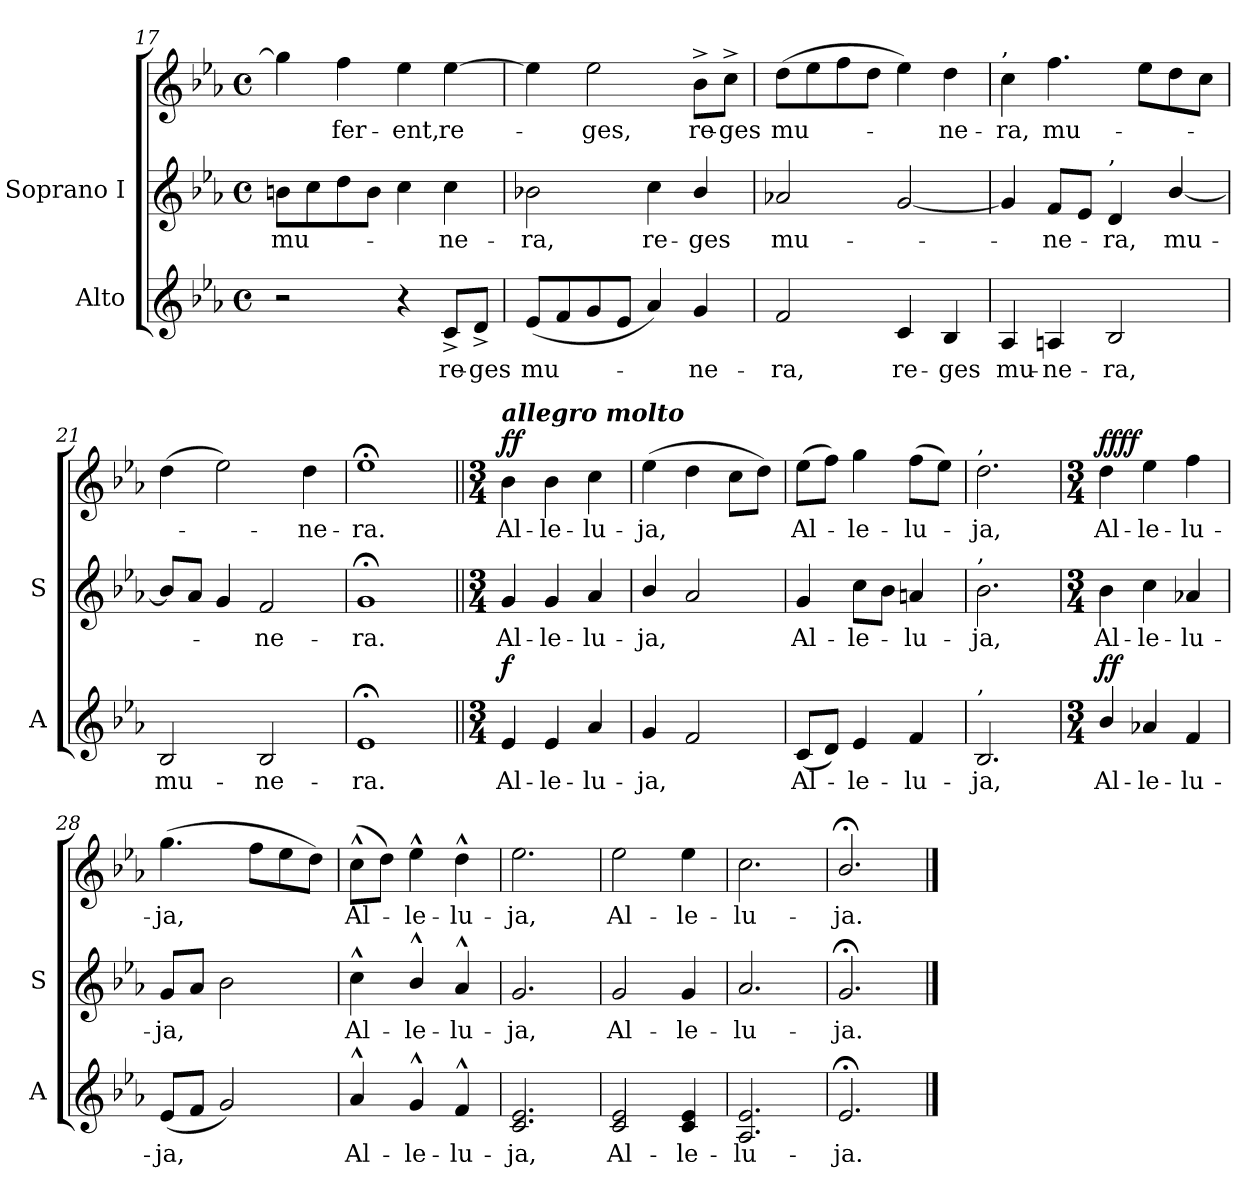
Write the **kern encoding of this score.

**kern	**text	**dynam	**kern	**text	**kern	**text	**dynam
*part2	*part2	*part2	*part1	*part1	*part1	*part1	*part1
*staff3	*staff3	*staff3	*staff2	*staff2	*staff1	*staff1	*staff1/2
*I"Alto	*	*	*I"Soprano I	*	*	*	*
*I'A	*	*	*I'S	*	*	*	*
*clefG2	*	*	*clefG2	*	*clefG2	*	*
*k[b-e-a-]	*	*	*k[b-e-a-]	*	*k[b-e-a-]	*	*
*E-:	*	*	*E-:	*	*E-:	*	*
*M4/4	*	*	*M4/4	*	*M4/4	*	*
*met(c)	*	*	*met(c)	*	*met(c)	*	*
=17	=17	=17	=17	=17	=17	=17	=17
!	!	!	!	!LO:LY:b	!	!	!
2r	.	.	8bnL	mu-	4gg]	.	.
.	.	.	8cc	.	.	.	.
!	!	!	!	!	!	!LO:LY:b	!
.	.	.	8dd	.	4ff	fer-	.
.	.	.	8bJ	.	.	.	.
!	!	!	!	!	!	!LO:LY:b	!
4r	.	.	4cc	.	4ee-	-ent,	.
!	!LO:LY:b	!	!	!LO:LY:b	!	!LO:LY:b	!
8c^L	re-	.	4cc	ne-	[4ee-	re-	.
!	!LO:LY:b	!	!	!	!	!	!
8d^J	-ges	.	.	.	.	.	.
=18	=18	=18	=18	=18	=18	=18	=18
!	!LO:LY:b	!	!	!LO:LY:b	!	!	!
(<8e-L	mu-	.	2b-X	ra,	4ee-]	.	.
8f	.	.	.	.	.	.	.
!	!	!	!	!	!	!LO:LY:b	!
8g	.	.	.	.	2ee-	-ges,	.
8e-J	.	.	.	.	.	.	.
!	!	!	!	!LO:LY:b	!	!	!
4a-)	.	.	4cc	re-	.	.	.
!	!LO:LY:b	!	!	!LO:LY:b	!	!LO:LY:b	!
4g	ne-	.	4b-/	-ges	8b-^L	re-	.
!	!	!	!	!	!	!LO:LY:b	!
.	.	.	.	.	8cc^J	-ges	.
=19	=19	=19	=19	=19	=19	=19	=19
!	!LO:LY:b	!	!	!LO:LY:b	!	!LO:LY:b	!
2f	-ra,	.	2a-X	-mu-	(>8ddL	mu-	.
.	.	.	.	.	8ee-	.	.
.	.	.	.	.	8ff	.	.
.	.	.	.	.	8ddJ	.	.
!	!LO:LY:b	!	!	!	!	!	!
4c	re-	.	[2g	.	4ee-)	.	.
!	!LO:LY:b	!	!	!	!	!LO:LY:b	!
4B-	-ges	.	.	.	4dd	ne-	.
=20	=20	=20	=20	=20	=20	=20	=20
!	!	!	!	!	!LO:TX:a:t=,	!	!
!	!LO:LY:b	!	!	!	!	!LO:LY:b	!
4A-	mu-	.	4g]	.	4cc	ra,	.
!	!LO:LY:b	!	!	!LO:LY:b	!	!LO:LY:b	!
4An	-ne-	.	8fL	ne-	4.ff	mu-	.
.	.	.	8e-J	.	.	.	.
!	!	!	!LO:TX:a:t=,	!	!	!	!
!	!LO:LY:b	!	!	!LO:LY:b	!	!	!
2B-	-ra,	.	4d	ra,	.	.	.
.	.	.	.	.	8ee-L	.	.
!	!	!	!	!LO:LY:b	!	!	!
.	.	.	[4b-/	mu-	8dd	.	.
.	.	.	.	.	8ccJ	.	.
!!LO:LB:g=z
=21	=21	=21	=21	=21	=21	=21	=21
!	!LO:LY:b	!	!	!	!	!	!
2B-	mu-	.	8b-L]	.	(>4dd	.	.
.	.	.	8a-J	.	.	.	.
.	.	.	4g	.	2ee-)	.	.
!	!LO:LY:b	!	!	!LO:LY:b	!	!	!
2B-	-ne-	.	2f	-ne-	.	.	.
!	!	!	!	!	!	!LO:LY:b	!
.	.	.	.	.	4dd	ne-	.
=22	=22	=22	=22	=22	=22	=22	=22
!	!LO:LY:b	!	!	!LO:LY:b	!	!LO:LY:b	!
1e-;<	-ra.	.	1g;<	ra.	1ee-;<	-ra.	.
=23||	=23||	=23||	=23||	=23||	=23||	=23||	=23||
*M3/4	*	*	*M3/4	*	*M3/4	*	*
!	!	!	!	!	!LO:TX:a:Bi:t=allegro molto	!	!
!	!LO:LY:b	!LO:DY:b	!	!LO:LY:b	!	!LO:LY:b	!LO:DY:b=2
!	!	!	!	!	!	!	!LO:DY:n=1:b
4e-	Al-	f	4g	-Al-	4b-	Al-	f f
!	!LO:LY:b	!	!	!LO:LY:b	!	!LO:LY:b	!
4e-	-le-	.	4g	-le-	4b-	-le-	.
!	!LO:LY:b	!	!	!LO:LY:b	!	!LO:LY:b	!
4a-	-lu-	.	4a-	-lu-	4cc	-lu-	.
=24	=24	=24	=24	=24	=24	=24	=24
!	!LO:LY:b	!	!	!LO:LY:b	!	!LO:LY:b	!
4g	-ja,	.	4b-/	ja,	(>4ee-	-ja,	.
2f	.	.	2a-	.	4dd	.	.
.	.	.	.	.	8ccL	.	.
.	.	.	.	.	8ddJ)	.	.
=25	=25	=25	=25	=25	=25	=25	=25
!	!LO:LY:b	!	!	!LO:LY:b	!	!LO:LY:b	!
(<8cL	Al-	.	4g	Al-	(>8ee-L	Al-	.
8dJ)	.	.	.	.	8ffJ)	.	.
!	!LO:LY:b	!	!	!LO:LY:b	!	!LO:LY:b	!
4e-	le-	.	8ccL	-le-	4gg	le-	.
.	.	.	8b-J	.	.	.	.
!	!LO:LY:b	!	!	!LO:LY:b	!	!LO:LY:b	!
4f	-lu-	.	4an	lu-	(>8ffL	-lu-	.
.	.	.	.	.	8ee-J)	.	.
=26	=26	=26	=26	=26	=26	=26	=26
!	!	!	!	!	!LO:TX:a:t=,	!	!
!	!	!	!LO:TX:a:t=,	!	!	!	!
!LO:TX:a:t=,	!	!	!	!	!	!	!
!	!LO:LY:b	!	!	!LO:LY:b	!	!LO:LY:b	!
2.B-	-ja,	.	2.b-	ja,	2.dd	-ja,	.
!!LO:LB:g=z
=27	=27	=27	=27	=27	=27	=27	=27
*M3/4	*	*	*M3/4	*	*M3/4	*	*
!	!LO:LY:b	!LO:DY:b	!	!LO:LY:b	!	!LO:LY:b	!LO:DY:b=2
!	!	!	!	!	!	!	!LO:DY:n=1:b
4b-/	Al-	ff	4b-	-Al-	4dd	Al-	ff ff
!	!LO:LY:b	!	!	!LO:LY:b	!	!LO:LY:b	!
4a-X	-le-	.	4cc	-le-	4ee-	-le-	.
!	!LO:LY:b	!	!	!LO:LY:b	!	!LO:LY:b	!
4f	-lu-	.	4a-X	-lu-	4ff	-lu-	.
=28	=28	=28	=28	=28	=28	=28	=28
!	!LO:LY:b	!	!	!LO:LY:b	!	!LO:LY:b	!
(<8e-L	-ja,	.	8gL	ja,	(>4.gg	-ja,	.
8fJ	.	.	8a-J	.	.	.	.
2g)	.	.	2b-	.	.	.	.
.	.	.	.	.	8ffL	.	.
.	.	.	.	.	8ee-	.	.
.	.	.	.	.	8ddJ)	.	.
=29	=29	=29	=29	=29	=29	=29	=29
!	!LO:LY:b	!	!	!LO:LY:b	!	!LO:LY:b	!
4a-^^	Al-	.	4cc^^	-Al-	(>8cc^^L	Al-	.
.	.	.	.	.	8ddJ)	.	.
!	!LO:LY:b	!	!	!LO:LY:b	!	!LO:LY:b	!
4g^^	-le-	.	4b-^^/	-le-	4ee-^^	le-	.
!	!LO:LY:b	!	!	!LO:LY:b	!	!LO:LY:b	!
4f^^	-lu-	.	4a-^^	-lu-	4dd^^	-lu-	.
=30	=30	=30	=30	=30	=30	=30	=30
!	!LO:LY:b	!	!	!LO:LY:b	!	!LO:LY:b	!
2.c 2.e-	-ja,	.	2.g	ja,	2.ee-	-ja,	.
=31	=31	=31	=31	=31	=31	=31	=31
!	!LO:LY:b	!	!	!LO:LY:b	!	!LO:LY:b	!
2c 2e-	Al-	.	2g	-Al-	2ee-	Al-	.
!	!LO:LY:b	!	!	!LO:LY:b	!	!LO:LY:b	!
4c 4e-	-le-	.	4g	-le-	4ee-	-le-	.
=32	=32	=32	=32	=32	=32	=32	=32
!	!LO:LY:b	!	!	!LO:LY:b	!	!LO:LY:b	!
2.A- 2.e-	-lu-	.	2.a-	-lu-	2.cc	-lu-	.
=33	=33	=33	=33	=33	=33	=33	=33
!	!LO:LY:b	!	!	!LO:LY:b	!	!LO:LY:b	!
2.e-;<	-ja.	.	2.g;<	ja.	2.b-;</	-ja.	.
==	==	==	==	==	==	==	==
*-	*-	*-	*-	*-	*-	*-	*-
